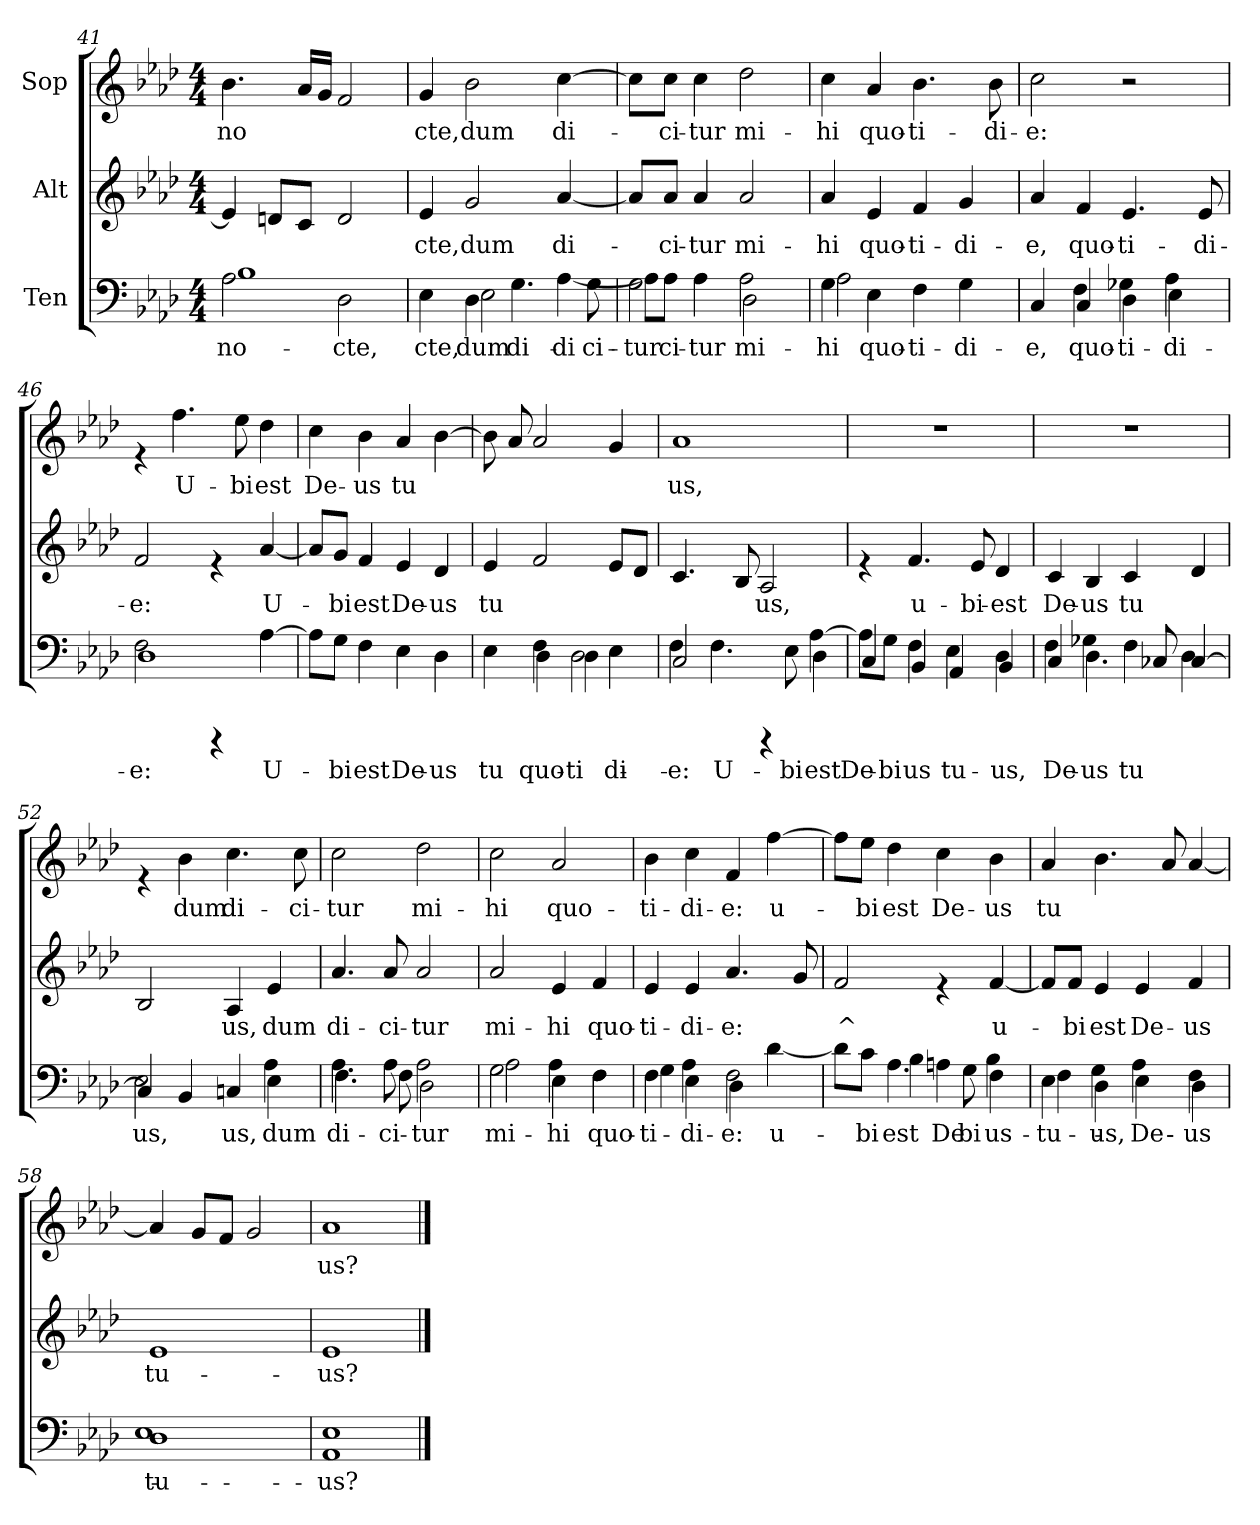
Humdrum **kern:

**kern	**text	**kern	**text	**kern	**text
*part3	*part3	*part2	*part2	*part1	*part1
*staff3	*staff3	*staff2	*staff2	*staff1	*staff1
*I"Ten	*	*I"Alt	*	*I"Sop	*
*clefF4	*	*clefG2	*	*clefG2	*
*k[b-e-a-d-]	*	*k[b-e-a-d-]	*	*k[b-e-a-d-]	*
*A-:	*	*A-:	*	*A-:	*
*M4/4	*	*M4/4	*	*M4/4	*
=41	=41	=41	=41	=41	=41
!	!LO:LY:b:cj	!	!	!	!
*^	*	*	*	*	*
!	!	!LO:LY:b:cj	!	!	!	!LO:LY:b:cj
2A-\	1B-	-no-	4e-/]	.	4.b-\	no
!	!	!	!	!LO:LY:b:cj	!	!
.	.	.	8dn/L	--	.	.
!	!	!	!	!LO:LY:b:cj	!	!LO:LY:b:cj
.	.	.	8c/J	--	16a-/L	-
!	!	!	!	!	!	!LO:LY:b:cj
.	.	.	.	.	16g/J	--
!	!	!LO:LY:b:cj	!	!LO:LY:b:cj	!	!LO:LY:b:cj
2D-\	.	-cte,	2d/	--	2f/	--
=42	=42	=42	=42	=42	=42	=42
!	!	!LO:LY:b:cj	!	!LO:LY:b:cj	!	!LO:LY:b:cj
4ryy	4E-\	cte,	4e-/	-cte,	4g/	-cte,
!	!	!LO:LY:b:cj	!	!	!	!
!	!	!LO:LY:b:cj	!	!LO:LY:b:cj	!	!LO:LY:b:cj
4D-\	2E-\	dum	2g/	dum	2b-\	dum
!	!	!LO:LY:b:cj	!	!	!	!
4.G\	.	di-	.	.	.	.
!	!	!LO:LY:b:cj	!	!LO:LY:b:cj	!	!LO:LY:b:cj
.	[>4A-\	-di-	[<4a-/	di-	[>4cc\	di-
!	!	!LO:LY:b:cj	!	!	!	!
8G\	.	-ci-	.	.	.	.
=43	=43	=43	=43	=43	=43	=43
!	!	!LO:LY:b:cj	!	!	!	!
2G\	8A-\L]	-tur	8a-/L]	.	8cc\L]	.
!	!	!LO:LY:b:cj	!	!LO:LY:b:cj	!	!LO:LY:b:cj
.	8A-\J	ci-	8a-/J	-ci-	8cc\J	-ci-
!	!	!LO:LY:b:cj	!	!LO:LY:b:cj	!	!LO:LY:b:cj
.	4A-\	-tur	4a-/	-tur	4cc\	-tur
!	!	!LO:LY:b:cj	!	!	!	!
!	!	!LO:LY:b:cj	!	!LO:LY:b:cj	!	!LO:LY:b:cj
2A-\	2D-\	-mi-	2a-/	mi-	2dd-\	mi-
=44	=44	=44	=44	=44	=44	=44
!	!	!LO:LY:b:cj	!	!	!	!
!	!	!LO:LY:b:cj	!	!LO:LY:b:cj	!	!LO:LY:b:cj
4G\	2A-\	hi	4a-/	-hi	4cc\	-hi
!	!	!LO:LY:b:cj	!	!LO:LY:b:cj	!	!LO:LY:b:cj
4E-\	.	quo-	4e-/	quo-	4a-/	quo-
!	!	!LO:LY:b:cj	!	!LO:LY:b:cj	!	!LO:LY:b:cj
4F\	2ryy	-ti-	4f/	-ti-	4.b-\	-ti-
!	!	!LO:LY:b:cj	!	!LO:LY:b:cj	!	!
4G\	.	-di-	4g/	-di-	.	.
!	!	!	!	!	!	!LO:LY:b:cj
.	.	.	.	.	8b-\	-di-
!!LO:PB:g=z
=45	=45	=45	=45	=45	=45	=45
!	!	!LO:LY:b:cj	!	!LO:LY:b:cj	!	!LO:LY:b:cj
4C/	4ryy	-e,	4a-/	-e,	2cc\	-e:
!	!	!LO:LY:b:cj	!	!	!	!
!	!	!LO:LY:b:cj	!	!LO:LY:b:cj	!	!
4C/	4F\	-quo-	4f/	quo-	.	.
!	!	!LO:LY:b:cj	!	!	!	!
!	!	!LO:LY:b:cj	!	!LO:LY:b:cj	!	!
4D-\	4G-X\	-ti-	4.e-/	-ti-	2r	.
!	!	!LO:LY:b:cj	!	!	!	!
!	!	!LO:LY:b:cj	!	!	!	!
4E-\	4A-\	-di-	.	.	.	.
!	!	!	!	!LO:LY:b:cj	!	!
.	.	.	8e-/	-di-	.	.
=46	=46	=46	=46	=46	=46	=46
!	!	!LO:LY:b:cj	!	!	!	!
!	!	!LO:LY:b:cj	!	!LO:LY:b:cj	!	!
2F\	1D-	e:	2f/	-e:	4re	.
!	!	!	!	!	!	!LO:LY:b:cj
.	.	.	.	.	4.ff\	U-
4rBBBB	.	.	4re	.	.	.
!	!	!	!	!	!	!LO:LY:b:cj
.	.	.	.	.	8ee-\	-bi
!	!	!LO:LY:b:cj	!	!LO:LY:b:cj	!	!LO:LY:b:cj
[>4A-\	.	U-	[<4a-/	U-	4dd-\	est
*v	*v	*	*	*	*	*
=47	=47	=47	=47	=47	=47
!	!	!	!	!	!LO:LY:b:cj
8A-\L]	.	8a-/L]	.	4cc\	De-
!	!LO:LY:b:cj	!	!LO:LY:b:cj	!	!
8G\J	-bi	8g/J	-bi	.	.
!	!LO:LY:b:cj	!	!LO:LY:b:cj	!	!LO:LY:b:cj
4F\	est	4f/	est	4b-\	-us
!	!LO:LY:b:cj	!	!LO:LY:b:cj	!	!LO:LY:b:cj
4E-\	De-	4e-/	De-	4a-/	tu
!	!LO:LY:b:cj	!	!LO:LY:b:cj	!	!LO:LY:b:cj
4D-\	-us	4d-/	-us	[>4b-\	-
=48	=48	=48	=48	=48	=48
!	!LO:LY:b:cj	!	!LO:LY:b:cj	!	!
*^	*	*	*	*	*
4E-\	4ryy	tu	4e-/	tu	8b-\L]	.
!	!	!	!	!	!	!LO:LY:b:cj
.	.	.	.	.	8a-/	--
!	!	!LO:LY:b:cj	!	!	!	!
!	!	!LO:LY:b:cj	!	!LO:LY:b:cj	!	!LO:LY:b:cj
4F\	4D-\	-quo-	2f/	-	2a-/	--
!	!	!LO:LY:b:cj	!	!	!	!
!	!	!LO:LY:b:cj	!	!	!	!
2D-\	4D-\	-ti-	.	.	.	.
!	!	!LO:LY:b:cj	!	!LO:LY:b:cj	!	!LO:LY:b:cj
.	4E-\	-di-	8e-/L	--	4g/	--
!	!	!	!	!LO:LY:b:cj	!	!
.	.	.	8d-/J	--	.	.
=49	=49	=49	=49	=49	=49	=49
!	!	!LO:LY:b:cj	!	!	!	!
!	!	!LO:LY:b:cj	!	!LO:LY:b:cj	!	!LO:LY:b:cj
2C/	4F\	e:	4.c/	--	1a-	-us,
!	!	!LO:LY:b:cj	!	!	!	!
.	4.F\	U-	.	.	.	.
!	!	!	!	!LO:LY:b:cj	!	!
.	.	.	8B-/	--	.	.
!	!	!	!	!LO:LY:b:cj	!	!
4rBBBB	.	.	2A-/	-us,	.	.
!	!	!LO:LY:b:cj	!	!	!	!
.	8E-\	-bi	.	.	.	.
!	!	!LO:LY:b:cj	!	!	!	!
!	!	!LO:LY:b:cj	!	!	!	!
[>4A-\	4D-\	-est	.	.	.	.
!!LO:LB:g=z
=50	=50	=50	=50	=50	=50	=50
!	!	!LO:LY:b:cj	!	!	!	!
8A-\L]	4C/	De-	4re	.	1r	.
!	!	!LO:LY:b:cj	!	!	!	!
8G\J	.	bi	.	.	.	.
!	!	!LO:LY:b:cj	!	!	!	!
!	!	!LO:LY:b:cj	!	!LO:LY:b:cj	!	!
4F\	4BB-/	us	4.f/	u-	.	.
!	!	!LO:LY:b:cj	!	!	!	!
!	!	!LO:LY:b:cj	!	!	!	!
4E-\	4AA-/	-tu-	.	.	.	.
!	!	!	!	!LO:LY:b:cj	!	!
.	.	.	8e-/	-bi-	.	.
!	!	!LO:LY:b:cj	!	!	!	!
!	!	!LO:LY:b:cj	!	!LO:LY:b:cj	!	!
4D-\	4BB-/	us,	4d-/	-est	.	.
=51	=51	=51	=51	=51	=51	=51
!	!	!LO:LY:b:cj	!	!	!	!
!	!	!LO:LY:b:cj	!	!LO:LY:b:cj	!	!
4C/	4F\	De-	4c/	De-	1r	.
!	!	!LO:LY:b:cj	!	!	!	!
!	!	!LO:LY:b:cj	!	!LO:LY:b:cj	!	!
4.D-\	4G-X\	-us	4B-/	-us	.	.
!	!	!LO:LY:b:cj	!	!LO:LY:b:cj	!	!
.	4F\	tu	4c/	tu	.	.
!	!	!LO:LY:b:cj	!	!	!	!
8C-X/	.	-	.	.	.	.
!	!	!LO:LY:b:cj	!	!	!	!
!	!	!LO:LY:b:cj	!	!LO:LY:b:cj	!	!
[<4C-/	4D-\	--	4d-/	-	.	.
=52	=52	=52	=52	=52	=52	=52
!	!	!LO:LY:b:cj	!	!LO:LY:b:cj	!	!
4C-/]	2E-\	-us,	2B-/	--	4re	.
!	!	!LO:LY:b:cj	!	!	!	!LO:LY:b:cj
4BB-/	.	-	.	.	4b-\	dum
!	!	!LO:LY:b:cj	!	!LO:LY:b:cj	!	!LO:LY:b:cj
4C/	4ryy	-us,	4A-/	-us,	4.cc\	di-
!	!	!LO:LY:b:cj	!	!	!	!
!	!	!LO:LY:b:cj	!	!LO:LY:b:cj	!	!
4E-\	4A-\	dum	4e-/	dum	.	.
!	!	!	!	!	!	!LO:LY:b:cj
.	.	.	.	.	8cc\	-ci-
=53	=53	=53	=53	=53	=53	=53
!	!	!LO:LY:b:cj	!	!	!	!
!	!	!LO:LY:b:cj	!	!LO:LY:b:cj	!	!LO:LY:b:cj
4.A-\	4.F\	-di-	4.a-/	di-	2cc\	-tur
!	!	!LO:LY:b:cj	!	!	!	!
!	!	!LO:LY:b:cj	!	!LO:LY:b:cj	!	!
8A-\	8F\	-ci-	8a-/	-ci-	.	.
!	!	!LO:LY:b:cj	!	!	!	!
!	!	!LO:LY:b:cj	!	!LO:LY:b:cj	!	!LO:LY:b:cj
2A-\	2D-\	tur	2a-/	-tur	2dd-\	mi-
=54	=54	=54	=54	=54	=54	=54
!	!	!LO:LY:b:cj	!	!	!	!
!	!	!LO:LY:b:cj	!	!LO:LY:b:cj	!	!LO:LY:b:cj
2G\	2A-\	-mi-	2a-/	mi-	2cc\	-hi
!	!	!LO:LY:b:cj	!	!	!	!
!	!	!LO:LY:b:cj	!	!LO:LY:b:cj	!	!LO:LY:b:cj
4E-\	4A-\	hi	4e-/	-hi	2a-/	quo-
!	!	!LO:LY:b:cj	!	!	!	!
!	!	!LO:LY:b:cj	!	!LO:LY:b:cj	!	!
4F\	4F\	-quo-	4f/	quo-	.	.
!!LO:LB:g=z
=55	=55	=55	=55	=55	=55	=55
!	!	!LO:LY:b:cj	!	!	!	!
!	!	!LO:LY:b:cj	!	!LO:LY:b:cj	!	!LO:LY:b:cj
4F\	4G\	-ti-	4e-/	-ti-	4b-\	-ti-
!	!	!LO:LY:b:cj	!	!	!	!
!	!	!LO:LY:b:cj	!	!LO:LY:b:cj	!	!LO:LY:b:cj
4E-\	4A-\	-di-	4e-/	-di-	4cc\	-di-
!	!	!LO:LY:b:cj	!	!	!	!
!	!	!LO:LY:b:cj	!	!LO:LY:b:cj	!	!LO:LY:b:cj
2F\	4D-\	e:	4.a-/	-e:	4f/	-e:
!	!	!LO:LY:b:cj	!	!	!	!LO:LY:b:cj
.	[>4d-\	u-	.	.	[>4ff\	u-
!	!	!	!	!LO:LY:b:cj	!	!
.	.	.	8g/	-	.	.
=56	=56	=56	=56	=56	=56	=56
!	!	!	!	!LO:LY:b:cj	!	!
4ryy	8d-\L]	.	2f/	-^	8ff\L]	.
!	!	!LO:LY:b:cj	!	!	!	!LO:LY:b:cj
.	8c\J	-bi	.	.	8ee-\J	-bi
!	!	!LO:LY:b:cj	!	!	!	!
!	!	!LO:LY:b:cj	!	!	!	!LO:LY:b:cj
4.A-\	4B-\	-est	.	.	4dd-\	est
!	!	!LO:LY:b:cj	!	!	!	!LO:LY:b:cj
.	4An\	De-	4re	.	4cc\	De-
!	!	!LO:LY:b:cj	!	!	!	!
8G\	.	-bi	.	.	.	.
!	!	!LO:LY:b:cj	!	!	!	!
!	!	!LO:LY:b:cj	!	!LO:LY:b:cj	!	!LO:LY:b:cj
4F\	4B-\	us	[<4f/	u-	4b-\	-us
=57	=57	=57	=57	=57	=57	=57
!	!	!LO:LY:b:cj	!	!	!	!
!	!	!LO:LY:b:cj	!	!	!	!LO:LY:b:cj
4E-\	4F\	-tu-	8f/L]	.	4a-/	tu
!	!	!	!	!LO:LY:b:cj	!	!
.	.	.	8f/J	-bi	.	.
!	!	!LO:LY:b:cj	!	!	!	!
!	!	!LO:LY:b:cj	!	!LO:LY:b:cj	!	!LO:LY:b:cj
4D-\	4G\	us,	4e-/	est	4.b-\	-
!	!	!LO:LY:b:cj	!	!	!	!
!	!	!LO:LY:b:cj	!	!LO:LY:b:cj	!	!
4E-\	4A-\	De-	4e-/	De-	.	.
!	!	!	!	!	!	!LO:LY:b:cj
.	.	.	.	.	8a-/	--
!	!	!LO:LY:b:cj	!	!	!	!
!	!	!LO:LY:b:cj	!	!LO:LY:b:cj	!	!LO:LY:b:cj
4F\	4D-\	-us	4f/	-us	[<4a-/	--
=58	=58	=58	=58	=58	=58	=58
*	*	*	*	*	*MM111	*
!	!	!LO:LY:b:cj	!	!	!	!
!	!	!LO:LY:b:cj	!	!LO:LY:b:cj	!	!
1D-	1E-	-tu-	1e-	tu-	4a-/]	.
!	!	!	!	!	!	!LO:LY:b:cj
.	.	.	.	.	8g/L	--
!	!	!	!	!	!	!LO:LY:b:cj
.	.	.	.	.	8f/J	--
!	!	!	!	!	!	!LO:LY:b:cj
.	.	.	.	.	2g/	--
=59	=59	=59	=59	=59	=59	=59
*	*	*	*	*	*MM89	*
!	!	!LO:LY:b:cj	!	!	!	!
!	!	!LO:LY:b:cj	!	!LO:LY:b:cj	!	!LO:LY:b:cj
1E-	1AA-	us?	1e-	-us?	1a-	-us?
*v	*v	*	*	*	*	*
==	==	==	==	==	==
*-	*-	*-	*-	*-	*-
